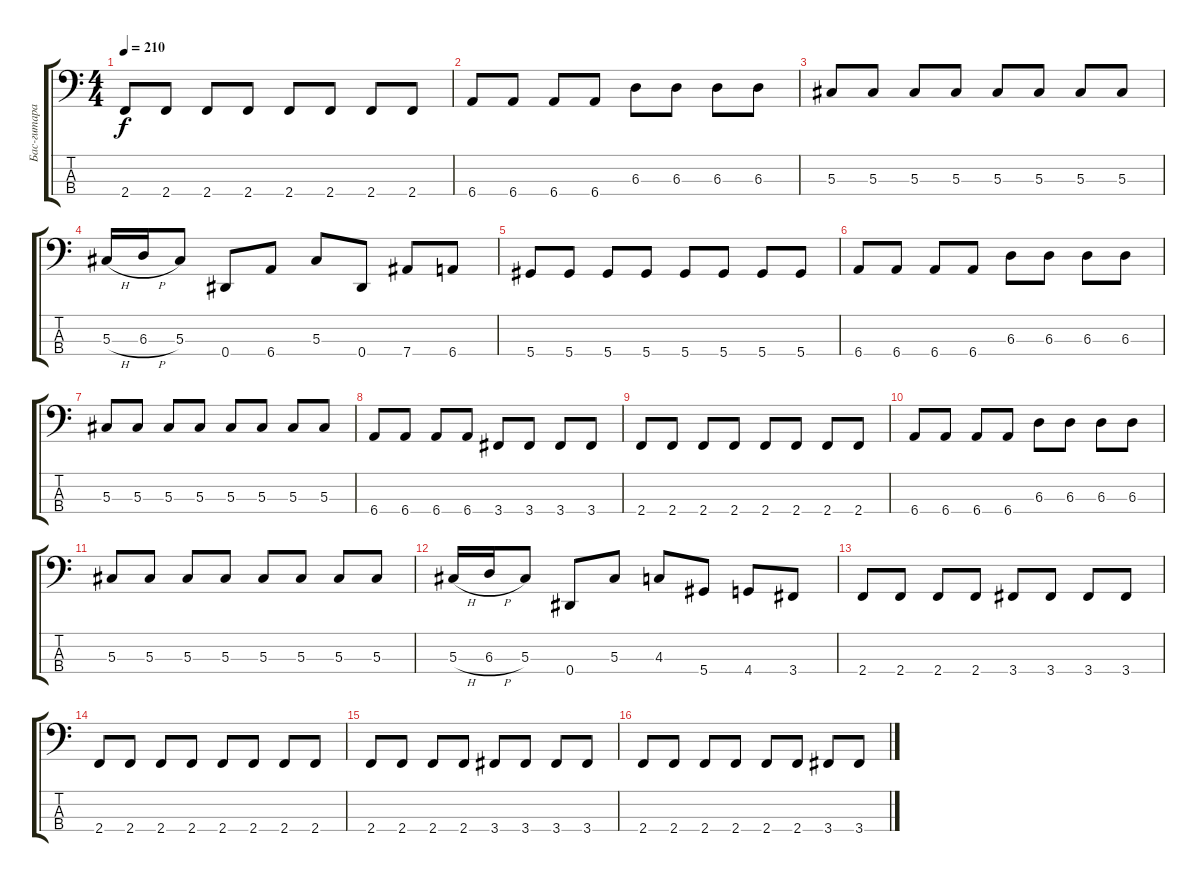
\track ("Бас-гитара Araya" "Бас-гитара") {instrument electricbasspick}
\staff {score tabs}
\tuning (Gb2 Db2 Ab1 Eb1) {hide}
\ts (4 4)
\tempo 210
\clef f4
\ks c
2.4.8{dy f} 2.4.8 2.4.8 2.4.8 2.4.8 2.4.8 2.4.8 2.4.8 |
6.4.8 6.4.8 6.4.8 6.4.8 6.3.8 6.3.8 6.3.8 6.3.8 |
5.3.8 5.3.8 5.3.8 5.3.8 5.3.8 5.3.8 5.3.8 5.3.8 |
5.3{h}.16 6.3{h}.16 5.3.8 0.4.8 6.4.8 5.3.8 0.4.8 7.4.8 6.4.8 |
5.4.8 5.4.8 5.4.8 5.4.8 5.4.8 5.4.8 5.4.8 5.4.8 |
6.4.8 6.4.8 6.4.8 6.4.8 6.3.8 6.3.8 6.3.8 6.3.8 |
5.3.8 5.3.8 5.3.8 5.3.8 5.3.8 5.3.8 5.3.8 5.3.8 |
6.4.8 6.4.8 6.4.8 6.4.8 3.4.8 3.4.8 3.4.8 3.4.8 |
2.4.8 2.4.8 2.4.8 2.4.8 2.4.8 2.4.8 2.4.8 2.4.8 |
6.4.8 6.4.8 6.4.8 6.4.8 6.3.8 6.3.8 6.3.8 6.3.8 |
5.3.8 5.3.8 5.3.8 5.3.8 5.3.8 5.3.8 5.3.8 5.3.8 |
5.3{h}.16 6.3{h}.16 5.3.8 0.4.8 5.3.8 4.3.8 5.4.8 4.4.8 3.4.8 |
2.4.8 2.4.8 2.4.8 2.4.8 3.4.8 3.4.8 3.4.8 3.4.8 |
2.4.8 2.4.8 2.4.8 2.4.8 2.4.8 2.4.8 2.4.8 2.4.8 |
2.4.8 2.4.8 2.4.8 2.4.8 3.4.8 3.4.8 3.4.8 3.4.8 |
2.4.8 2.4.8 2.4.8 2.4.8 2.4.8 2.4.8 3.4.8 3.4.8
